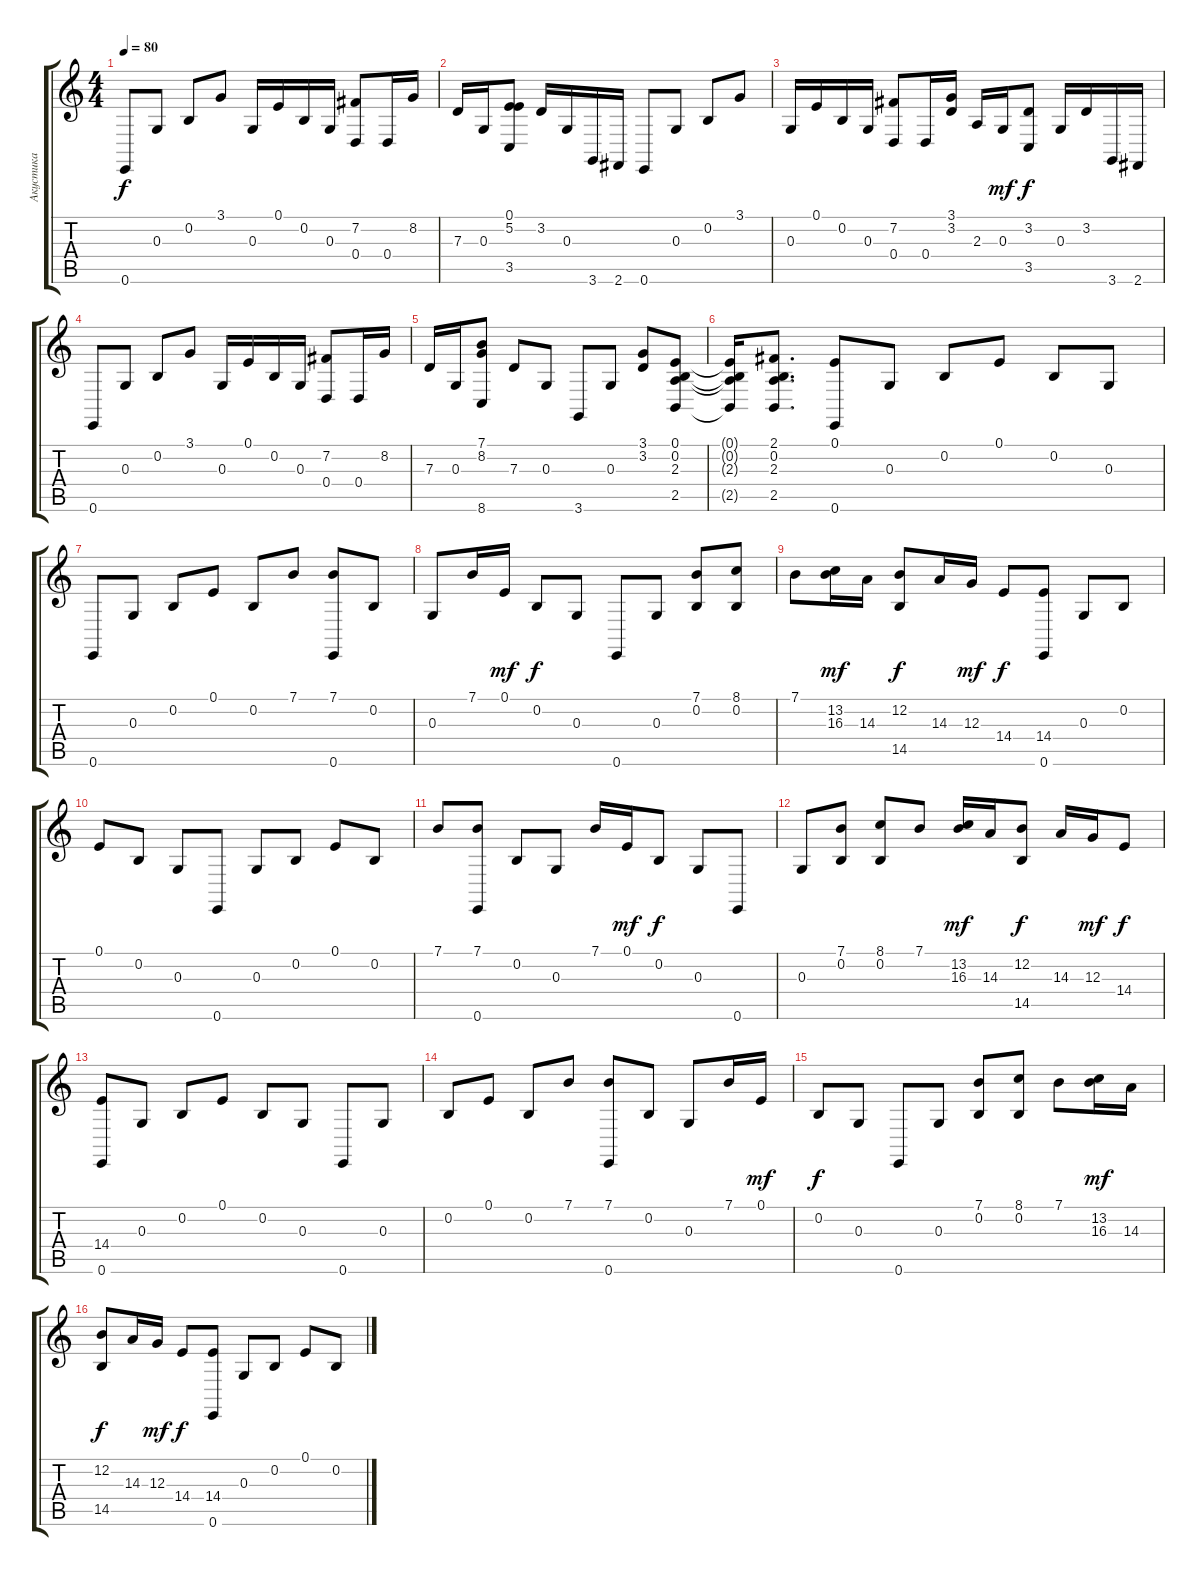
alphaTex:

\track ("Акустика" "Акустика") {instrument brightacousticpiano}
\staff {score tabs}
\tuning (E4 B3 G3 D3 A2 E2) {hide}
\ts (4 4)
\tempo 80
\clef g2
\ks c
0.6.8{dy f} 0.3.8 0.2.8 3.1.8 0.3.16 0.1.16 0.2.16 0.3.16 (7.2 0.4).8 0.4.16 8.2.16 |
7.3.16 0.3.16 (0.1 5.2 3.5).8 3.2.16 0.3.16 3.6.16 2.6.16 0.6.8 0.3.8 0.2.8 3.1.8 |
0.3.16 0.1.16 0.2.16 0.3.16 (7.2 0.4).8 0.4.16 (3.1 3.2).16 2.3.16 0.3.16{dy mf} (3.2 3.5).8{dy f} 0.3.16 3.2.16 3.6.16 2.6.16 |
0.6.8 0.3.8 0.2.8 3.1.8 0.3.16 0.1.16 0.2.16 0.3.16 (7.2 0.4).8 0.4.16 8.2.16 |
7.3.16 0.3.16 (7.1 8.2 8.6).8 7.3.8 0.3.8 3.6.8 0.3.8 (3.1 3.2).8 (0.1 0.2 2.3 2.5).8 |
(0.1{t} 0.2{t} 2.3{t} 2.5{t}).16 (2.1 0.2 2.3 2.5).8{d} (0.1 0.6).8 0.3.8 0.2.8 0.1.8 0.2.8 0.3.8 |
0.6.8 0.3.8 0.2.8 0.1.8 0.2.8 7.1.8 (7.1 0.6).8 0.2.8 |
0.3.8 7.1.16 0.1.16{dy mf} 0.2.8{dy f} 0.3.8 0.6.8 0.3.8 (7.1 0.2).8 (8.1 0.2).8 |
7.1.8 (13.2 16.3).16{dy mf} 14.3.16 (12.2 14.5).8{dy f} 14.3.16 12.3.16{dy mf} 14.4.8{dy f} (14.4 0.6).8 0.3.8 0.2.8 |
0.1.8 0.2.8 0.3.8 0.6.8 0.3.8 0.2.8 0.1.8 0.2.8 |
7.1.8 (7.1 0.6).8 0.2.8 0.3.8 7.1.16 0.1.16{dy mf} 0.2.8{dy f} 0.3.8 0.6.8 |
0.3.8 (7.1 0.2).8 (8.1 0.2).8 7.1.8 (13.2 16.3).16{dy mf} 14.3.16 (12.2 14.5).8{dy f} 14.3.16 12.3.16{dy mf} 14.4.8{dy f} |
(14.4 0.6).8 0.3.8 0.2.8 0.1.8 0.2.8 0.3.8 0.6.8 0.3.8 |
0.2.8 0.1.8 0.2.8 7.1.8 (7.1 0.6).8 0.2.8 0.3.8 7.1.16 0.1.16{dy mf} |
0.2.8{dy f} 0.3.8 0.6.8 0.3.8 (7.1 0.2).8 (8.1 0.2).8 7.1.8 (13.2 16.3).16{dy mf} 14.3.16 |
(12.2 14.5).8{dy f} 14.3.16 12.3.16{dy mf} 14.4.8{dy f} (14.4 0.6).8 0.3.8 0.2.8 0.1.8 0.2.8
